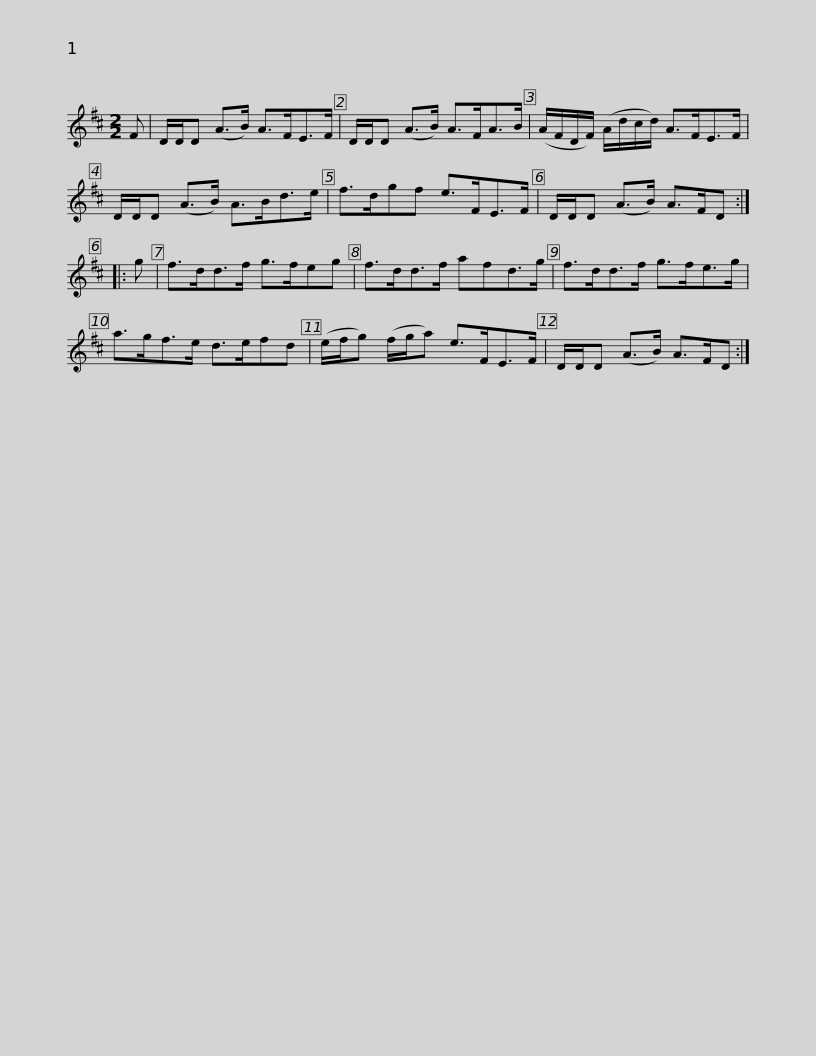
X:1
L:1/8
M:2/2
I:linebreak $
K:D
V:1 treble
V:1
 F | D/D/D (A>B) A>FE>F | D/D/D (A>B) A>FA>B | (A/F/D/F/) (A/d/c/d/) A>FE>F | D/D/D (A>B) A>Bd>e |$ %5
 f>dgf e>FE>F | D/D/D (A>B) A>FD :: g | f>dd>f g>feg | f>dd>f afd>g |$ %10
 f>dd>f g>fe>g | a>gf>e d>efd | (e/f/g) (f/g/a) e>FE>F | D/D/D (A>B) A>FD :| %14
